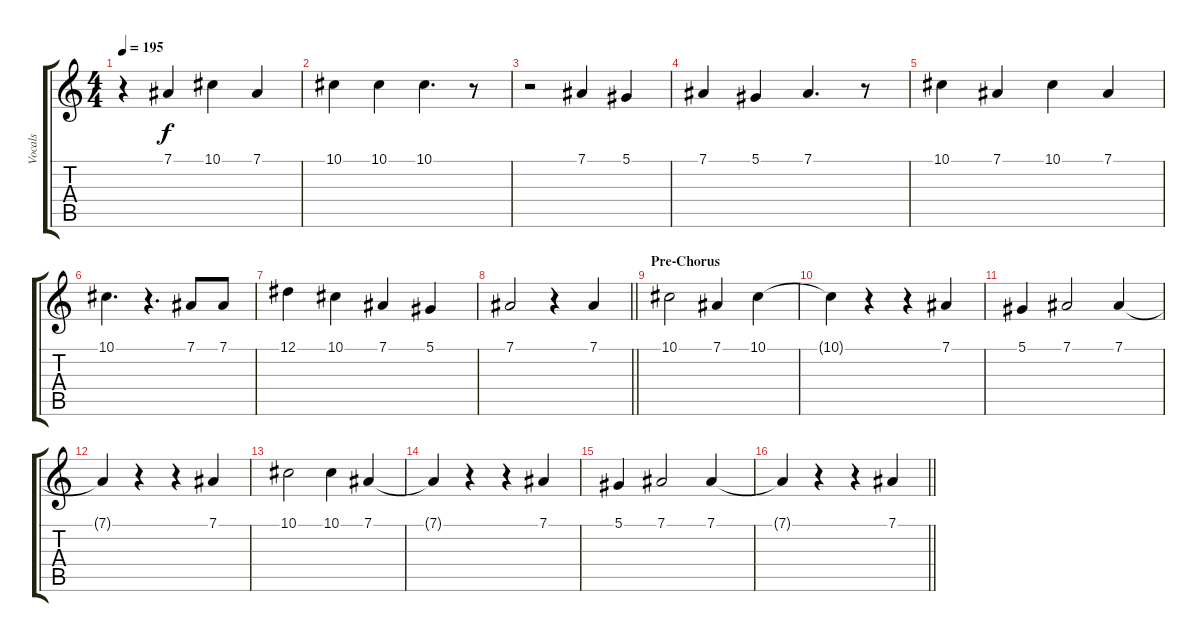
\track ("Vocals" "Vocals") {instrument altosax}
\staff {score tabs}
\tuning (Eb4 Bb3 Gb3 Db3 Ab2 Eb2) {hide}
\ts (4 4)
\tempo 195
\clef g2
\ks c
r.4{dy f} 7.1.4 10.1.4 7.1.4 |
10.1.4 10.1.4 10.1.4{d} r.8 |
r.2 7.1.4 5.1.4 |
7.1.4 5.1.4 7.1.4{d} r.8 |
10.1.4 7.1.4 10.1.4 7.1.4 |
10.1.4{d} r.4{d} 7.1.8 7.1.8 |
12.1.4 10.1.4 7.1.4 5.1.4 |
\barLineRight lightlight
7.1.2 r.4 7.1.4 |
\section ("" "Pre-Chorus")
10.1.2 7.1.4 10.1.4 |
10.1{t}.4 r.4 r.4 7.1.4 |
5.1.4 7.1.2 7.1.4 |
7.1{t}.4 r.4 r.4 7.1.4 |
10.1.2 10.1.4 7.1.4 |
7.1{t}.4 r.4 r.4 7.1.4 |
5.1.4 7.1.2 7.1.4 |
\barLineRight lightlight
7.1{t}.4 r.4 r.4 7.1.4
